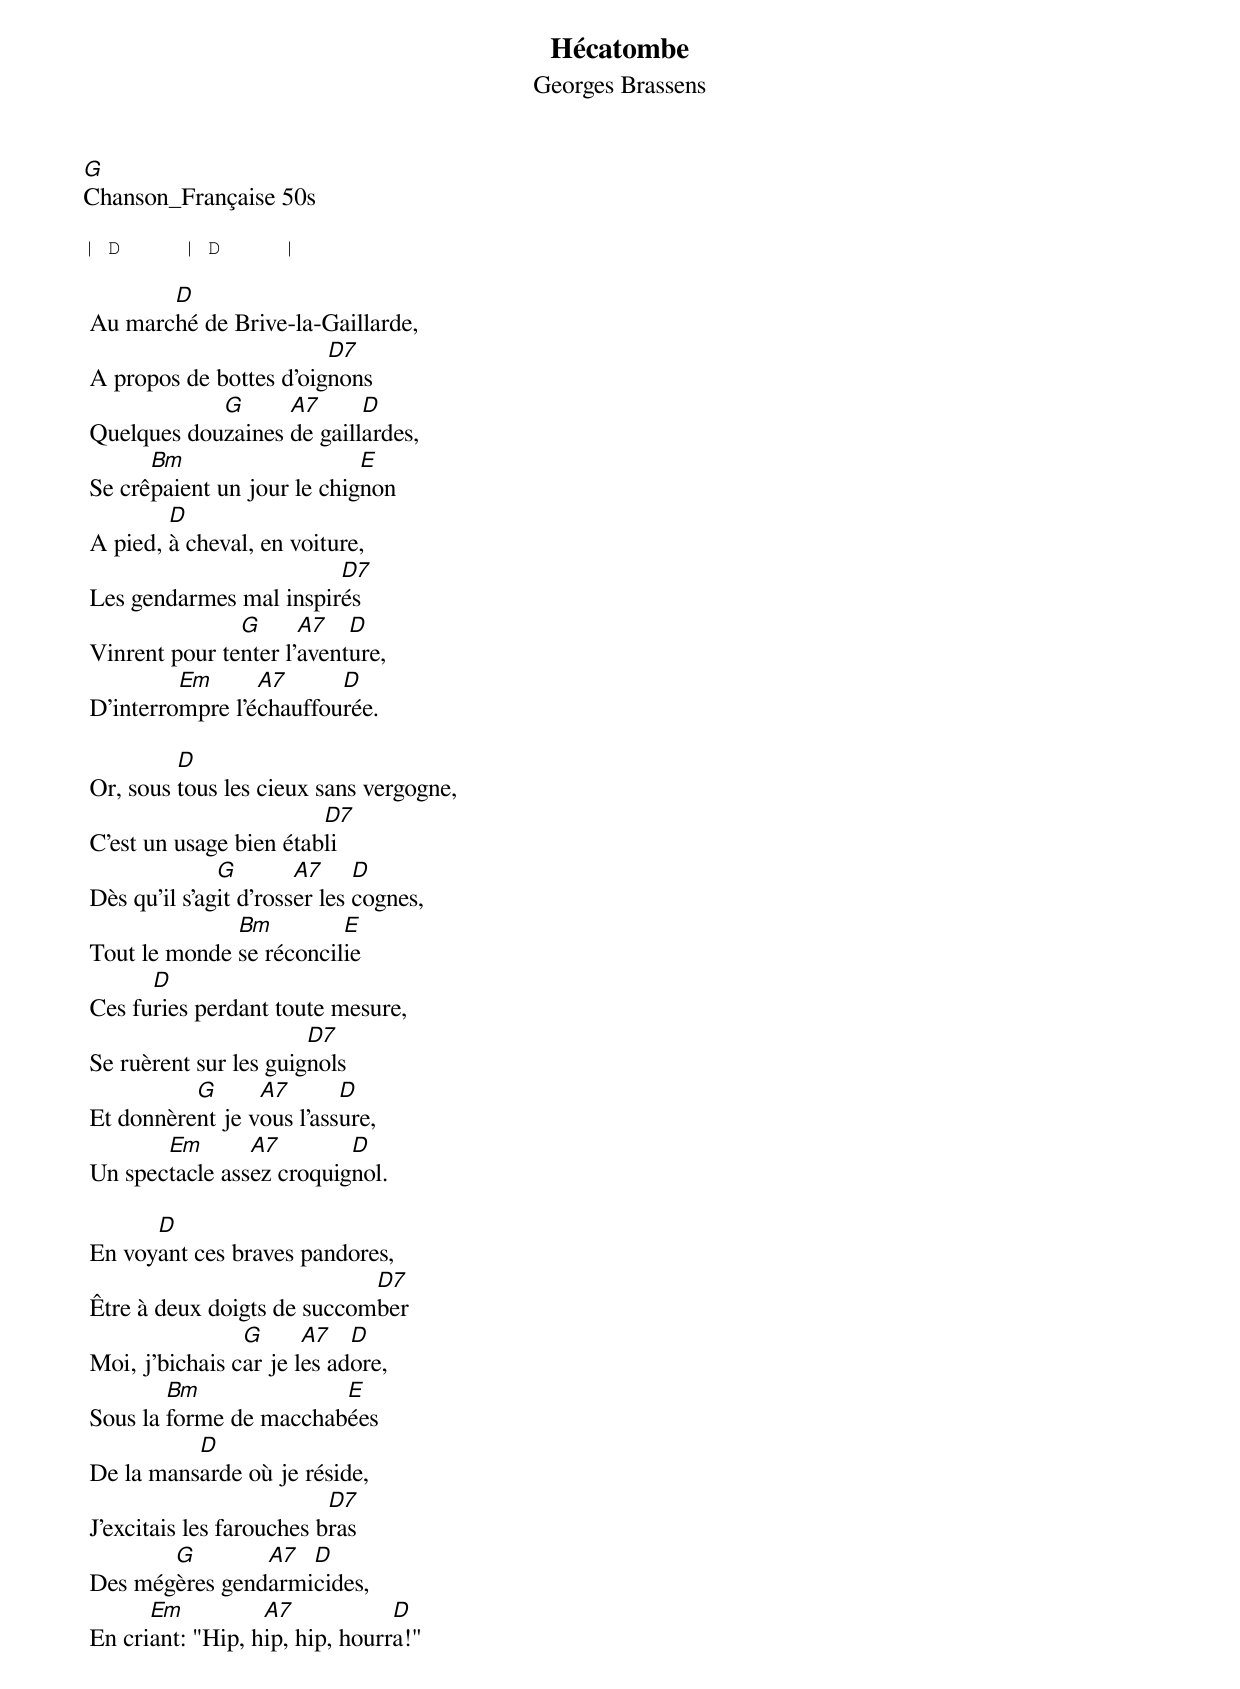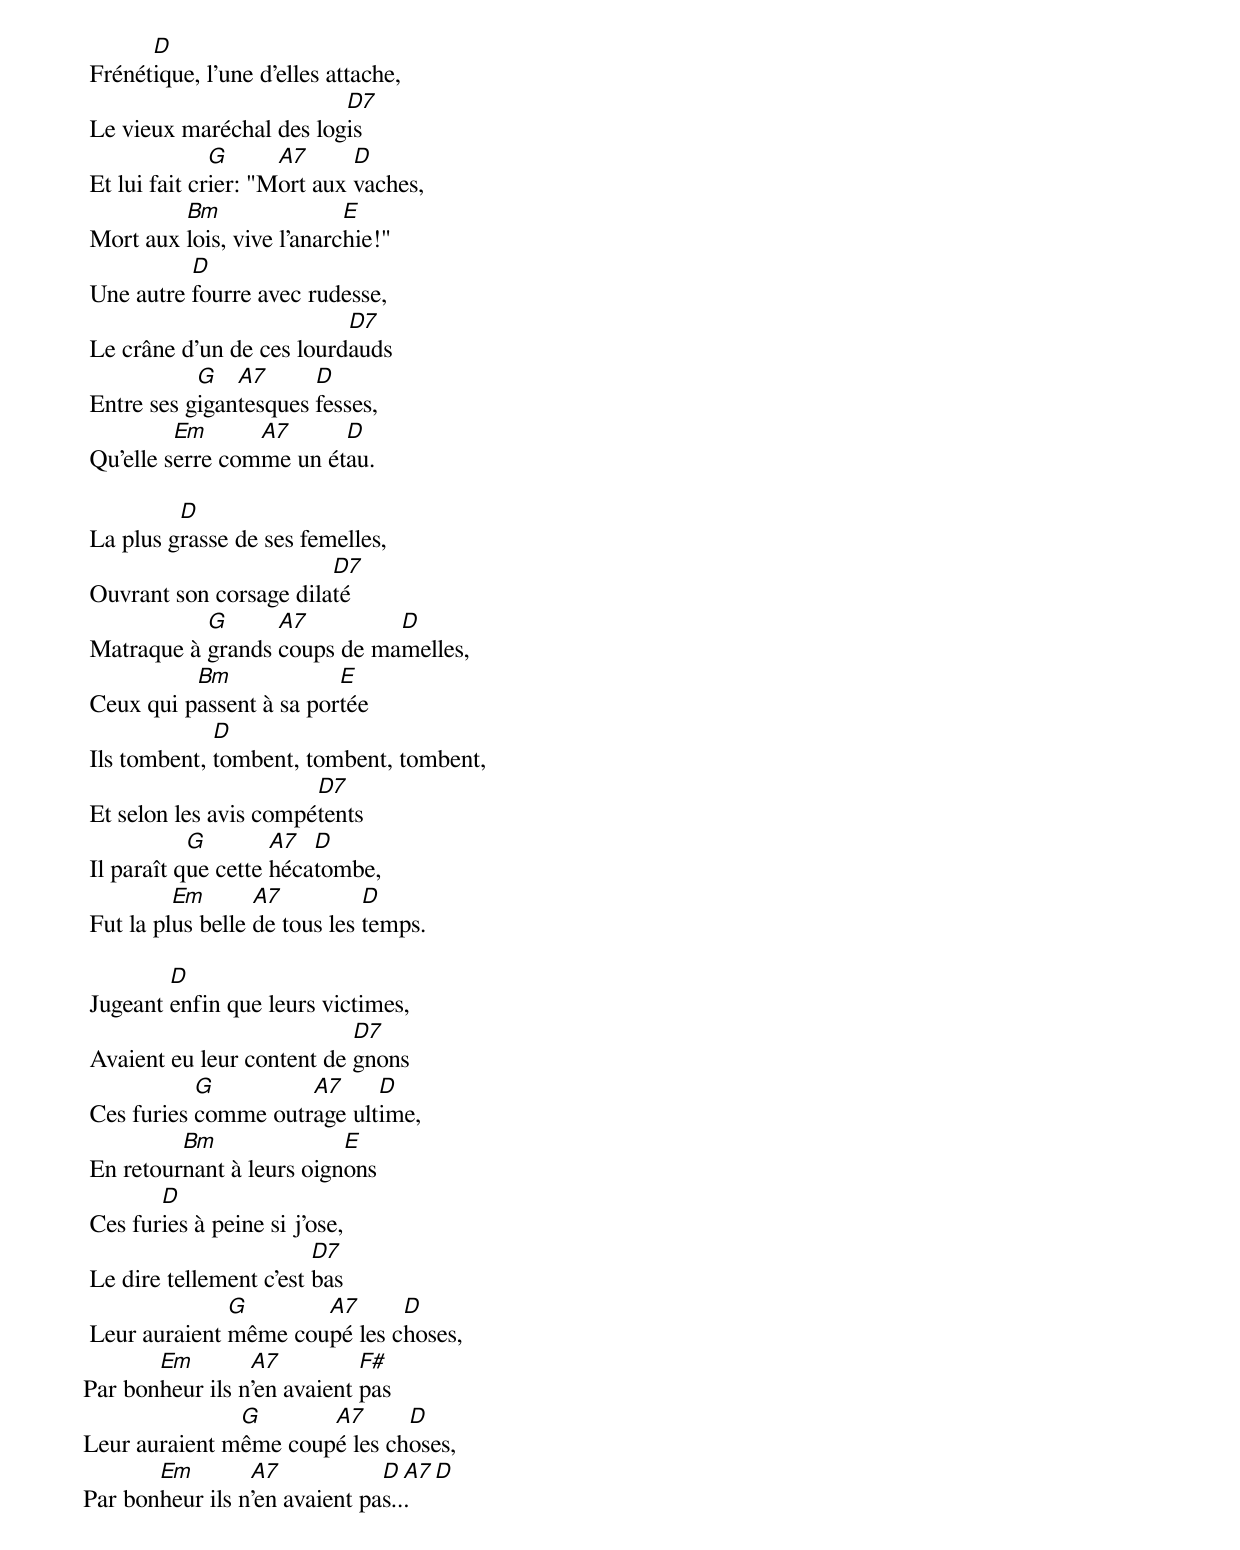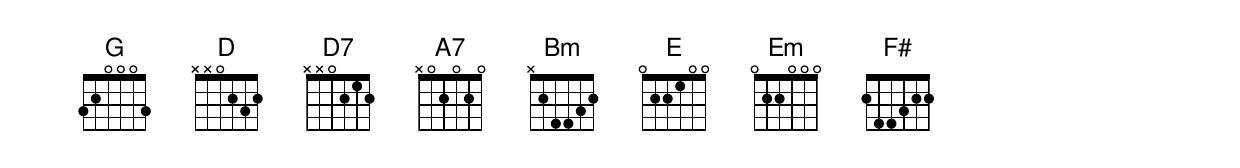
Hécatombe
Georges Brassens
G
Chanson_Française 50s

| D     | D     |

        D
 Au marché de Brive-la-Gaillarde,
                         D7
 A propos de bottes d'oignons
             G      A7      D
 Quelques douzaines de gaillardes,
       Bm                    E
 Se crêpaient un jour le chignon
         D
 A pied, à cheval, en voiture,
                         D7
 Les gendarmes mal inspirés
                G      A7   D
 Vinrent pour tenter l'aventure,
          Em      A7      D
 D'interrompre l'échauffourée.

          D
 Or, sous tous les cieux sans vergogne,
                         D7
 C'est un usage bien établi
               G        A7     D
 Dès qu'il s'agit d'rosser les cognes,
               Bm         E
 Tout le monde se réconcilie
       D
 Ces furies perdant toute mesure,
                        D7
 Se ruèrent sur les guignols
           G      A7       D
 Et donnèrent je vous l'assure,
        Em       A7        D
 Un spectacle assez croquignol.

       D
 En voyant ces braves pandores,
                             D7
 Être à deux doigts de succomber
                 G      A7   D
 Moi, j'bichais car je les adore,
         Bm              E
 Sous la forme de macchabées
           D
 De la mansarde où je réside,
                           D7
 J'excitais les farouches bras
        G        A7  D
 Des mégères gendarmicides,
       Em          A7            D
 En criant: "Hip, hip, hip, hourra!"

       D
 Frénétique, l'une d'elles attache,
                          D7
 Le vieux maréchal des logis
               G      A7      D
 Et lui fait crier: "Mort aux vaches,
          Bm                E
 Mort aux lois, vive l'anarchie!"
           D
 Une autre fourre avec rudesse,
                           D7
 Le crâne d'un de ces lourdauds
            G   A7      D
 Entre ses gigantesques fesses,
          Em      A7      D
 Qu'elle serre comme un étau.

          D
 La plus grasse de ses femelles,
                         D7
 Ouvrant son corsage dilaté
            G      A7         D
 Matraque à grands coups de mamelles,
           Bm             E
 Ceux qui passent à sa portée
              D
 Ils tombent, tombent, tombent, tombent,
                        D7
 Et selon les avis compétents
            G        A7  D
 Il paraît que cette hécatombe,
          Em       A7          D
 Fut la plus belle de tous les temps.

         D
 Jugeant enfin que leurs victimes,
                            D7
 Avaient eu leur content de gnons
            G         A7     D
 Ces furies comme outrage ultime,
          Bm               E
 En retournant à leurs oignons
        D
 Ces furies à peine si j'ose,
                         D7
 Le dire tellement c'est bas
               G       A7      D
 Leur auraient même coupé les choses,
       Em        A7          F#
Par bonheur ils n'en avaient pas
               G       A7      D
Leur auraient même coupé les choses,
       Em        A7            D  A7   D
Par bonheur ils n'en avaient pas...
